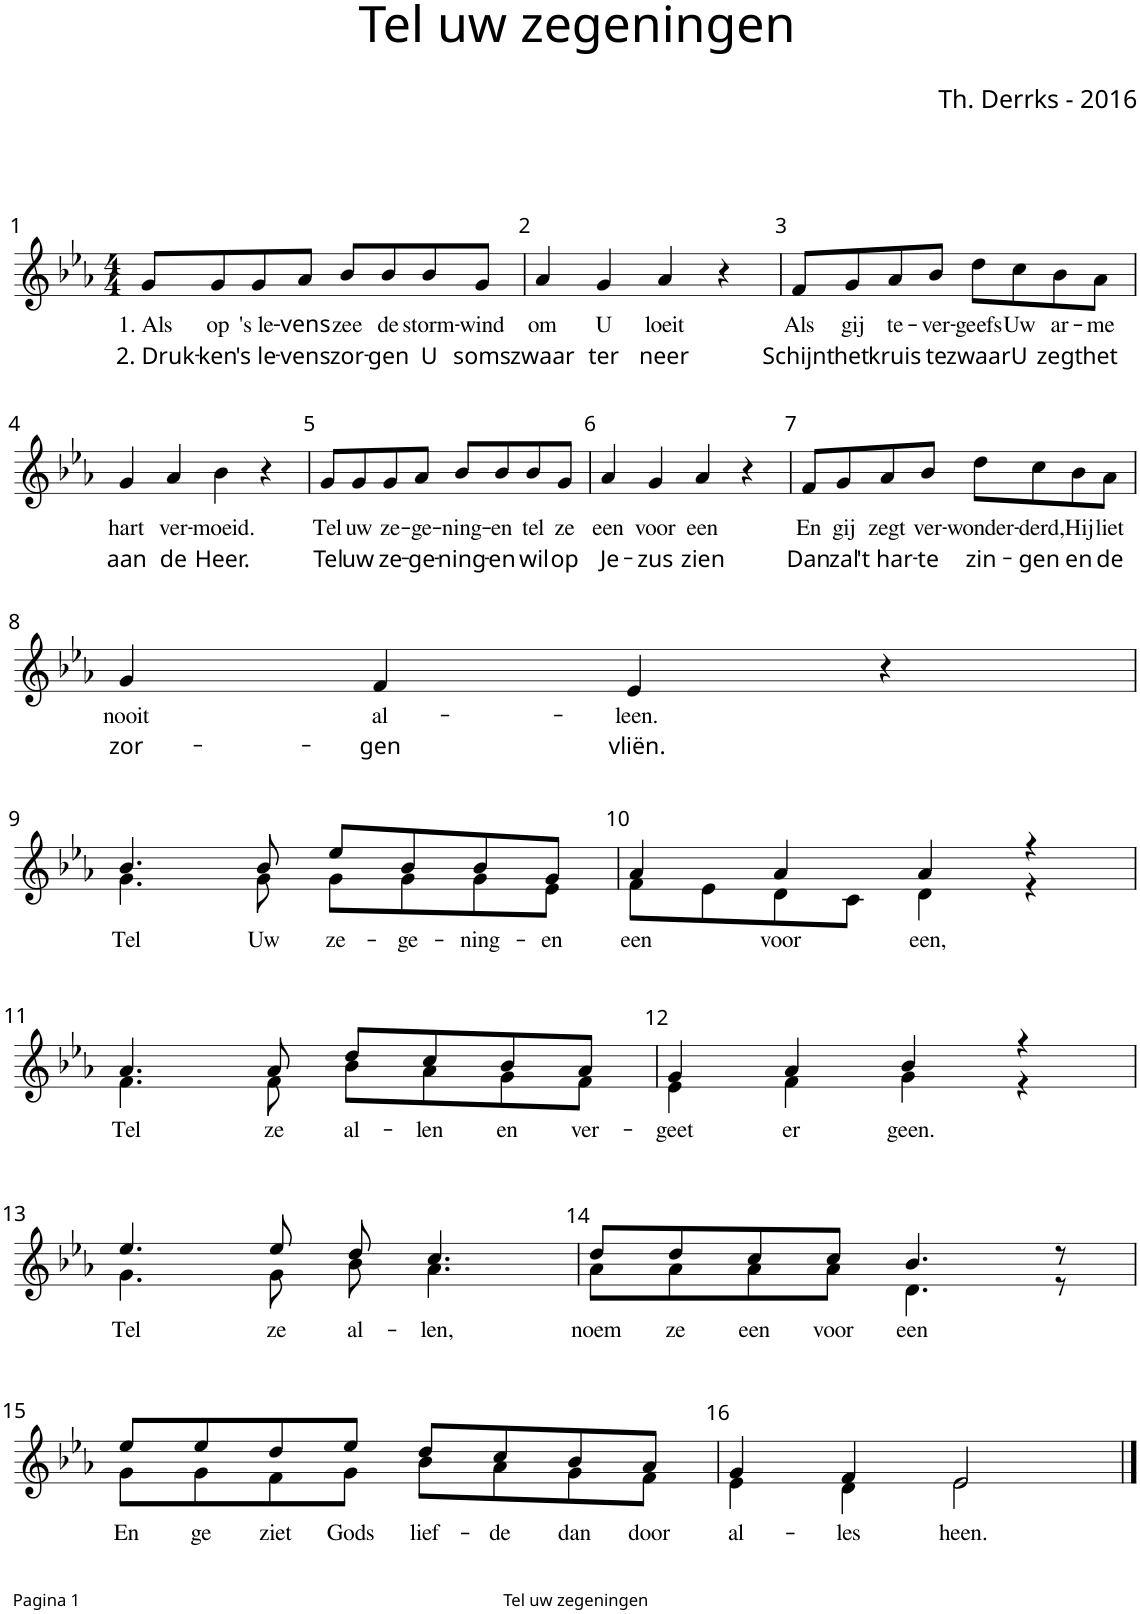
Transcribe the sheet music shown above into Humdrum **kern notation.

**kern	**text	**text
*part1	*part1	*part1
*staff1	*staff1	*staff1
*I"Piano	*	*
*I'Pno.	*	*
*clefG2	*	*
*k[b-e-a-]	*	*
*M4/4	*	*
=1	=1	=1
!	!LO:LY:b	!LO:LY:b
8g/L	1. Als	2. Druk-
!	!LO:LY:b	!LO:LY:b
8g/	op	-ken
!	!LO:LY:b	!LO:LY:b
8g/	's le-	's le-
!	!LO:LY:b	!LO:LY:b
8a-/J	-vens	-vens
!	!LO:LY:b	!LO:LY:b
8b-/L	zee	zor-
!	!LO:LY:b	!LO:LY:b
8b-/	de	-gen
!	!LO:LY:b	!LO:LY:b
8b-/	storm-	U
!	!LO:LY:b	!LO:LY:b
8g/J	-wind	soms
=2	=2	=2
!	!LO:LY:b	!LO:LY:b
4a-/	om	zwaar
!	!LO:LY:b	!LO:LY:b
4g/	U	ter
!	!LO:LY:b	!LO:LY:b
4a-/	loeit	neer
4r	.	.
=3	=3	=3
!	!LO:LY:b	!LO:LY:b
8f/L	Als	Schijnt
!	!LO:LY:b	!LO:LY:b
8g/	gij	het
!	!LO:LY:b	!LO:LY:b
8a-/	te-	kruis
!	!LO:LY:b	!LO:LY:b
8b-/J	-ver-	te
!	!LO:LY:b	!LO:LY:b
8dd\L	-geefs	zwaar
!	!LO:LY:b	!LO:LY:b
8cc\	Uw	U
!	!LO:LY:b	!LO:LY:b
8b-\	ar-	zegt
!	!LO:LY:b	!LO:LY:b
8a-\J	-me	het
!!LO:LB:g=z
=4	=4	=4
!	!LO:LY:b	!LO:LY:b
4g/	hart	aan
!	!LO:LY:b	!LO:LY:b
4a-/	ver-	de
!	!LO:LY:b	!LO:LY:b
4b-\	-moeid.	Heer.
4r	.	.
=5	=5	=5
!	!LO:LY:b	!LO:LY:b
8g/L	Tel	Tel
!	!LO:LY:b	!LO:LY:b
8g/	uw	uw
!	!LO:LY:b	!LO:LY:b
8g/	ze-	ze-
!	!LO:LY:b	!LO:LY:b
8a-/J	-ge-	-ge-
!	!LO:LY:b	!LO:LY:b
8b-/L	-ning-	-ning-
!	!LO:LY:b	!LO:LY:b
8b-/	-en	-en
!	!LO:LY:b	!LO:LY:b
8b-/	tel	wil
!	!LO:LY:b	!LO:LY:b
8g/J	ze	op
=6	=6	=6
!	!LO:LY:b	!LO:LY:b
4a-/	een	Je-
!	!LO:LY:b	!LO:LY:b
4g/	voor	-zus
!	!LO:LY:b	!LO:LY:b
4a-/	een	zien
4r	.	.
=7	=7	=7
!	!LO:LY:b	!LO:LY:b
8f/L	En	Dan
!	!LO:LY:b	!LO:LY:b
8g/	gij	zal
!	!LO:LY:b	!LO:LY:b
8a-/	zegt	't har-
!	!LO:LY:b	!LO:LY:b
8b-/J	ver-	-te
!	!LO:LY:b	!LO:LY:b
8dd\L	-wonder-	zin-
!	!LO:LY:b	!LO:LY:b
8cc\	-derd,	-gen
!	!LO:LY:b	!LO:LY:b
8b-\	Hij	en
!	!LO:LY:b	!LO:LY:b
8a-\J	liet	de
!!LO:LB:g=z
=8	=8	=8
!	!LO:LY:b	!LO:LY:b
4g/	nooit	zor-
!	!LO:LY:b	!LO:LY:b
4f/	al-	-gen
!	!LO:LY:b	!LO:LY:b
4e-/	-leen.	vliën.
4r	.	.
!!LO:LB:g=z
=9	=9	=9
!	!LO:LY:b	!
*^	*	*
4.b-/	4.g\	Tel	.
!	!	!LO:LY:b	!
8b-/	8g\	Uw	.
!	!	!LO:LY:b	!
8ee-/L	8g\L	ze-	.
!	!	!LO:LY:b	!
8b-/	8g\	-ge-	.
!	!	!LO:LY:b	!
8b-/	8g\	-ning-	.
!	!	!LO:LY:b	!
8g/J	8e-\J	-en	.
=10	=10	=10	=10
!	!	!LO:LY:b	!
4a-/	8f\L	een	.
.	8e-\	.	.
!	!	!LO:LY:b	!
4a-/	8d\	voor	.
.	8c\J	.	.
!	!	!LO:LY:b	!
4a-/	4d\	een,	.
4r	4r	.	.
!!LO:LB:g=z	!!
=11	=11	=11	=11
!	!	!LO:LY:b	!
4.a-/	4.f\	Tel	.
!	!	!LO:LY:b	!
8a-/	8f\	ze	.
!	!	!LO:LY:b	!
8dd/L	8b-\L	al-	.
!	!	!LO:LY:b	!
8cc/	8a-\	-len	.
!	!	!LO:LY:b	!
8b-/	8g\	en	.
!	!	!LO:LY:b	!
8a-/J	8f\J	ver-	.
=12	=12	=12	=12
!	!	!LO:LY:b	!
4g/	4e-\	-geet	.
!	!	!LO:LY:b	!
4a-/	4f\	er	.
!	!	!LO:LY:b	!
4b-/	4g\	geen.	.
4r	4r	.	.
!!LO:LB:g=z	!!
=13	=13	=13	=13
!	!	!LO:LY:b	!
4.ee-/	4.g\	Tel	.
!	!	!LO:LY:b	!
8ee-/	8g\	ze	.
!	!	!LO:LY:b	!
8dd/	8b-\	al-	.
!	!	!LO:LY:b	!
4.cc/	4.a-\	-len,	.
=14	=14	=14	=14
!	!	!LO:LY:b	!
8dd/L	8a-\L	noem	.
!	!	!LO:LY:b	!
8dd/	8a-\	ze	.
!	!	!LO:LY:b	!
8cc/	8a-\	een	.
!	!	!LO:LY:b	!
8cc/J	8a-\J	voor	.
!	!	!LO:LY:b	!
4.b-/	4.d\	een	.
8r	8r	.	.
!!LO:LB:g=z	!!
=15	=15	=15	=15
!	!	!LO:LY:b	!
8ee-/L	8g\L	En	.
!	!	!LO:LY:b	!
8ee-/	8g\	ge	.
!	!	!LO:LY:b	!
8dd/	8f\	ziet	.
!	!	!LO:LY:b	!
8ee-/J	8g\J	Gods	.
!	!	!LO:LY:b	!
8dd/L	8b-\L	lief-	.
!	!	!LO:LY:b	!
8cc/	8a-\	-de	.
!	!	!LO:LY:b	!
8b-/	8g\	dan	.
!	!	!LO:LY:b	!
8a-/J	8f\J	door	.
=16	=16	=16	=16
!	!	!LO:LY:b	!
4g/	4e-\	al-	.
!	!	!LO:LY:b	!
4f/	4d\	-les	.
!	!	!LO:LY:b	!
2e-/	2e-\	heen.	.
*v	*v	*	*
==	==	==
*-	*-	*-
